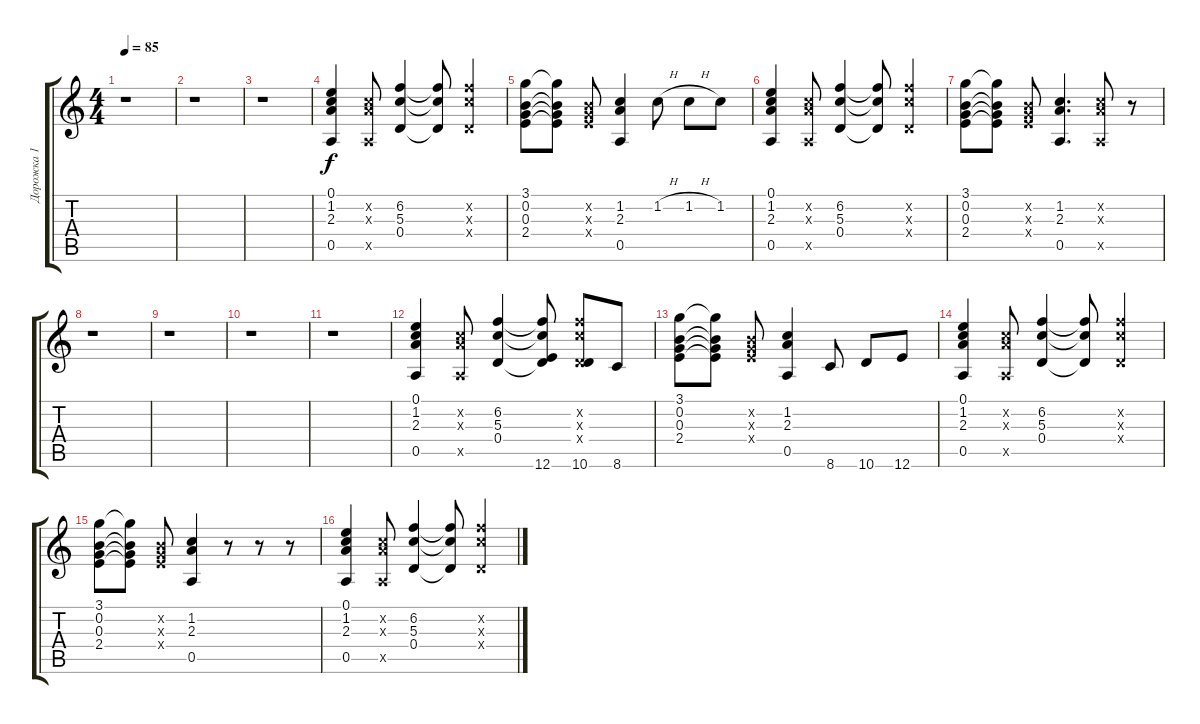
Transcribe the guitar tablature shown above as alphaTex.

\track ("Дорожка 1" "Дорожка 1") {instrument acousticguitarsteel}
\staff {score tabs}
\tuning (E4 B3 G3 D3 A2 E2) {hide}
\ts (4 4)
\tempo 85
\clef g2
\ks c
r.1{dy f} |
r.1 |
r.1 |
(0.1 1.2 2.3 0.5).4 (1.2{x} 2.3{x} 0.5{x}).8 (6.2 5.3 0.4).4 (6.2{t} 5.3{t} 0.4{t}).8 (6.2{x} 5.3{x} 0.4{x}).4 |
(3.1 0.2 0.3 2.4).8 (3.1{t} 0.2{t} 0.3{t} 2.4{t}).8 (0.2{x} 0.3{x} 2.4{x}).8 (1.2 2.3 0.5).4 1.2{h}.8 1.2{h}.8 1.2.8 |
(0.1 1.2 2.3 0.5).4 (1.2{x} 2.3{x} 0.5{x}).8 (6.2 5.3 0.4).4 (6.2{t} 5.3{t} 0.4{t}).8 (6.2{x} 5.3{x} 0.4{x}).4 |
(3.1 0.2 0.3 2.4).8 (3.1{t} 0.2{t} 0.3{t} 2.4{t}).8 (0.2{x} 0.3{x} 2.4{x}).8 (1.2 2.3 0.5).4{d} (1.2{x} 2.3{x} 0.5{x}).8 r.8 |
r.1 |
r.1 |
r.1 |
r.1 |
(0.1 1.2 2.3 0.5).4 (1.2{x} 2.3{x} 0.5{x}).8 (6.2 5.3 0.4).4 (6.2{t} 5.3{t} 0.4{t} 12.6).8 (6.2{x} 5.3{x} 0.4{x} 10.6).8 8.6.8 |
(3.1 0.2 0.3 2.4).8 (3.1{t} 0.2{t} 0.3{t} 2.4{t}).8 (0.2{x} 0.3{x} 2.4{x}).8 (1.2 2.3 0.5).4 8.6.8 10.6.8 12.6.8 |
(0.1 1.2 2.3 0.5).4 (1.2{x} 2.3{x} 0.5{x}).8 (6.2 5.3 0.4).4 (6.2{t} 5.3{t} 0.4{t}).8 (6.2{x} 5.3{x} 0.4{x}).4 |
(3.1 0.2 0.3 2.4).8 (3.1{t} 0.2{t} 0.3{t} 2.4{t}).8 (0.2{x} 0.3{x} 2.4{x}).8 (1.2 2.3 0.5).4 r.8 r.8 r.8 |
(0.1 1.2 2.3 0.5).4 (1.2{x} 2.3{x} 0.5{x}).8 (6.2 5.3 0.4).4 (6.2{t} 5.3{t} 0.4{t}).8 (6.2{x} 5.3{x} 0.4{x}).4
